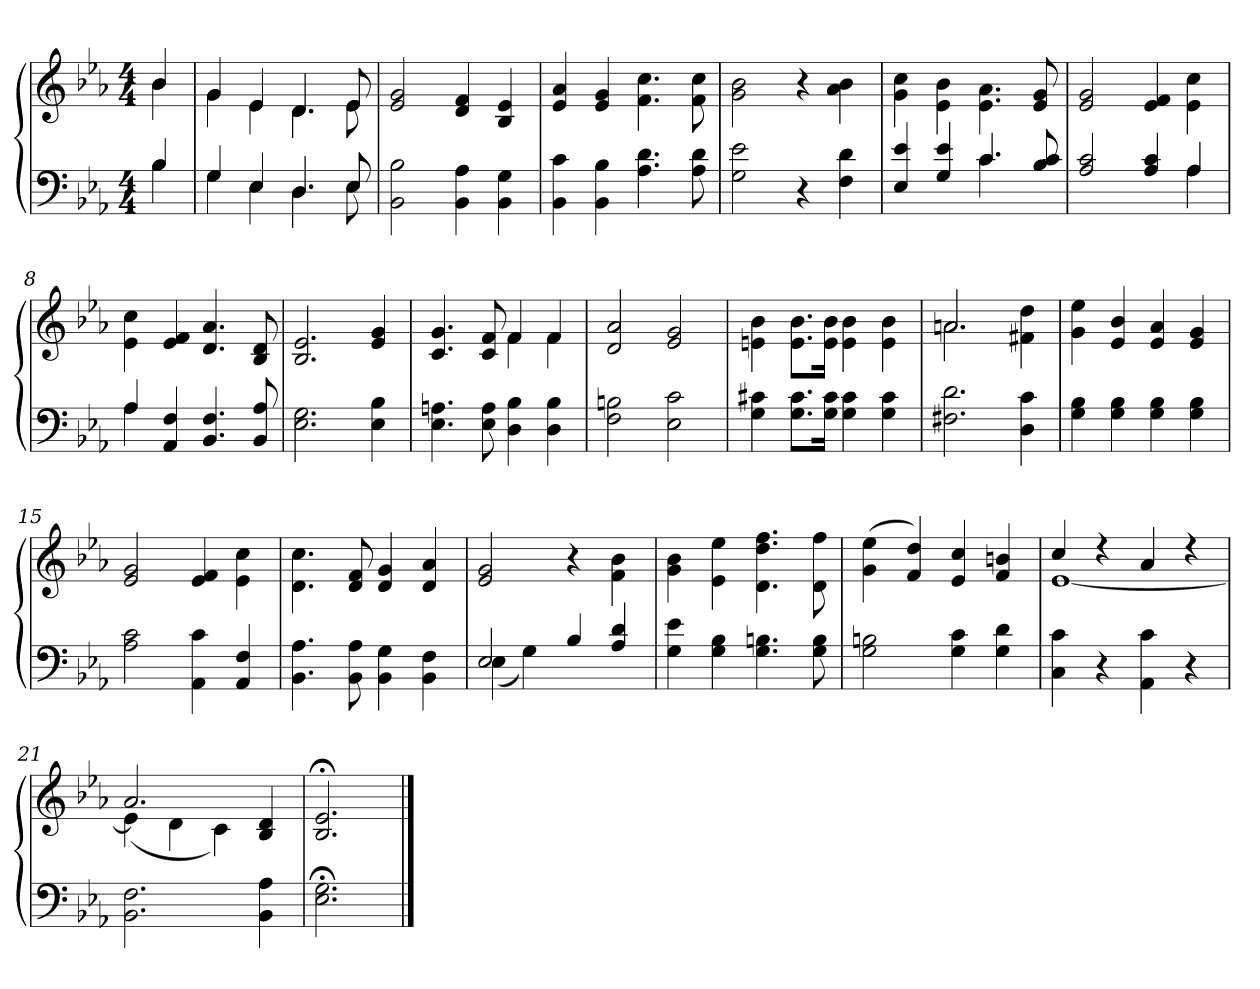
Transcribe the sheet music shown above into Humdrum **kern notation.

**kern	**kern
*part2	*part1
*staff2	*staff1
*clefF4	*clefG2
*k[b-e-a-]	*k[b-e-a-]
*E-:	*E-:
*M4/4	*M4/4
*MM108	*MM108
=1	=1
*^	*^
4B-/	4B-\	4b-/	4b-\
=2	=2	=2	=2
4G/	4G\	4g/	4g\
4E-/	4E-\	4e-/	4e-\
4.D/	4.D\	4.d/	4.d\
8E-/	8E-\	8e-/	8e-\
*v	*v	*	*
*	*v	*v
=3	=3
2BB-\ 2B-\	2e-/ 2g/
4BB-\ 4A-\	4d/ 4f/
4BB-\ 4G\	4B-/ 4e-/
=4	=4
4BB-\ 4c\	4e-/ 4a-/
4BB-\ 4B-\	4e-/ 4g/
4.A-\ 4.d\	4.f\ 4.cc\
8A-\ 8d\	8f\ 8cc\
=5	=5
2G\ 2e-\	2g\ 2b-\
4r	4r
4F\ 4d\	4a-\ 4b-\
=6	=6
*^	*
4E-/ 4e-/	2ryy	4g\ 4cc\
4G/ 4e-/	.	4e-\ 4b-\
4.c/	4.c\	4.e-\ 4.a-\
8B-/ 8c/	8ryy	8e-/ 8g/
=7	=7	=7
2A-/ 2c/	2.ryy	2e-/ 2g/
4A-/ 4c/	.	4e-/ 4f/
4A-/	4A-\	4e-\ 4cc\
=8	=8	=8
4A-/	4A-\	4e-\ 4cc\
4AA-/ 4F/	2.ryy	4e-/ 4f/
4.BB-/ 4.F/	.	4.d/ 4.a-/
8BB-/ 8A-/	.	8B-/ 8d/
*v	*v	*
=9	=9
2.E-\ 2.G\	2.B-/ 2.e-/
4E-\ 4B-\	4e-/ 4g/
!!LO:LB:g=z
=10	=10
*	*^
4.E-\ 4.An\	4.c/ 4.g/	2ryy
8E-\ 8A\	8c/ 8f/	.
4D\ 4B-\	4f/	4f\
4D\ 4B-\	4f/	4f\
*	*v	*v
=11	=11
2F\ 2Bn\	2d/ 2a-/
2E-\ 2c\	2e-/ 2g/
=12	=12
4G\ 4c#X\	4en\ 4b-\
8.G\ 8.c#\L	8.e\ 8.b-\L
16G\ 16c#\Jk	16e\ 16b-\Jk
4G\ 4c#\	4e\ 4b-\
4G\ 4c#\	4e\ 4b-\
=13	=13
*	*^
2.F#X\ 2.d\	2.an/	2.a\
4D\ 4c\	4f#X\ 4dd\	4ryy
*	*v	*v
=14	=14
4G\ 4B-\	4g\ 4ee-\
4G\ 4B-\	4e-/ 4b-/
4G\ 4B-\	4e-/ 4a-/
4G\ 4B-\	4e-/ 4g/
=15	=15
2A-\ 2c\	2e-/ 2g/
4AA-\ 4c\	4e-/ 4f/
4AA-/ 4F/	4e-\ 4cc\
=16	=16
4.BB-\ 4.A-\	4.d\ 4.cc\
8BB-\ 8A-\	8d/ 8f/
4BB-\ 4G\	4d/ 4g/
4BB-\ 4F\	4d/ 4a-/
=17	=17
*^	*
2E-/	(<4E-\	2e-/ 2g/
.	4G\)	.
4B-/	2ryy	4r
4A-/ 4d/	.	4f\ 4b-\
*v	*v	*
!!LO:LB:g=z
=18	=18
4G\ 4e-\	4g\ 4b-\
4G\ 4B-\	4e-\ 4ee-\
4.G\ 4.Bn\	4.d\ 4.dd\ 4.ff\
8G\ 8B\	8d\ 8ff\
=19	=19
2G\ 2Bn\	(>4g\ 4ee-\
.	4f/ 4dd/)
4G\ 4c\	4e-/ 4cc/
4G\ 4d\	4f/ 4bn/
=20	=20
*	*^
4C\ 4c\	4cc/	[1e-
4r	4r	.
4AA-\ 4c\	4a-/	.
4r	4r	.
=21	=21	=21
2.BB-\ 2.F\	2.a-/	(<4e-\]
.	.	4d\
.	.	4c\)
4BB-\ 4A-\	4B-/ 4d/	4ryy
*	*v	*v
=22	=22
2.E-\;< 2.G\;<	2.B-/;< 2.e-/;<
==	==
*-	*-
